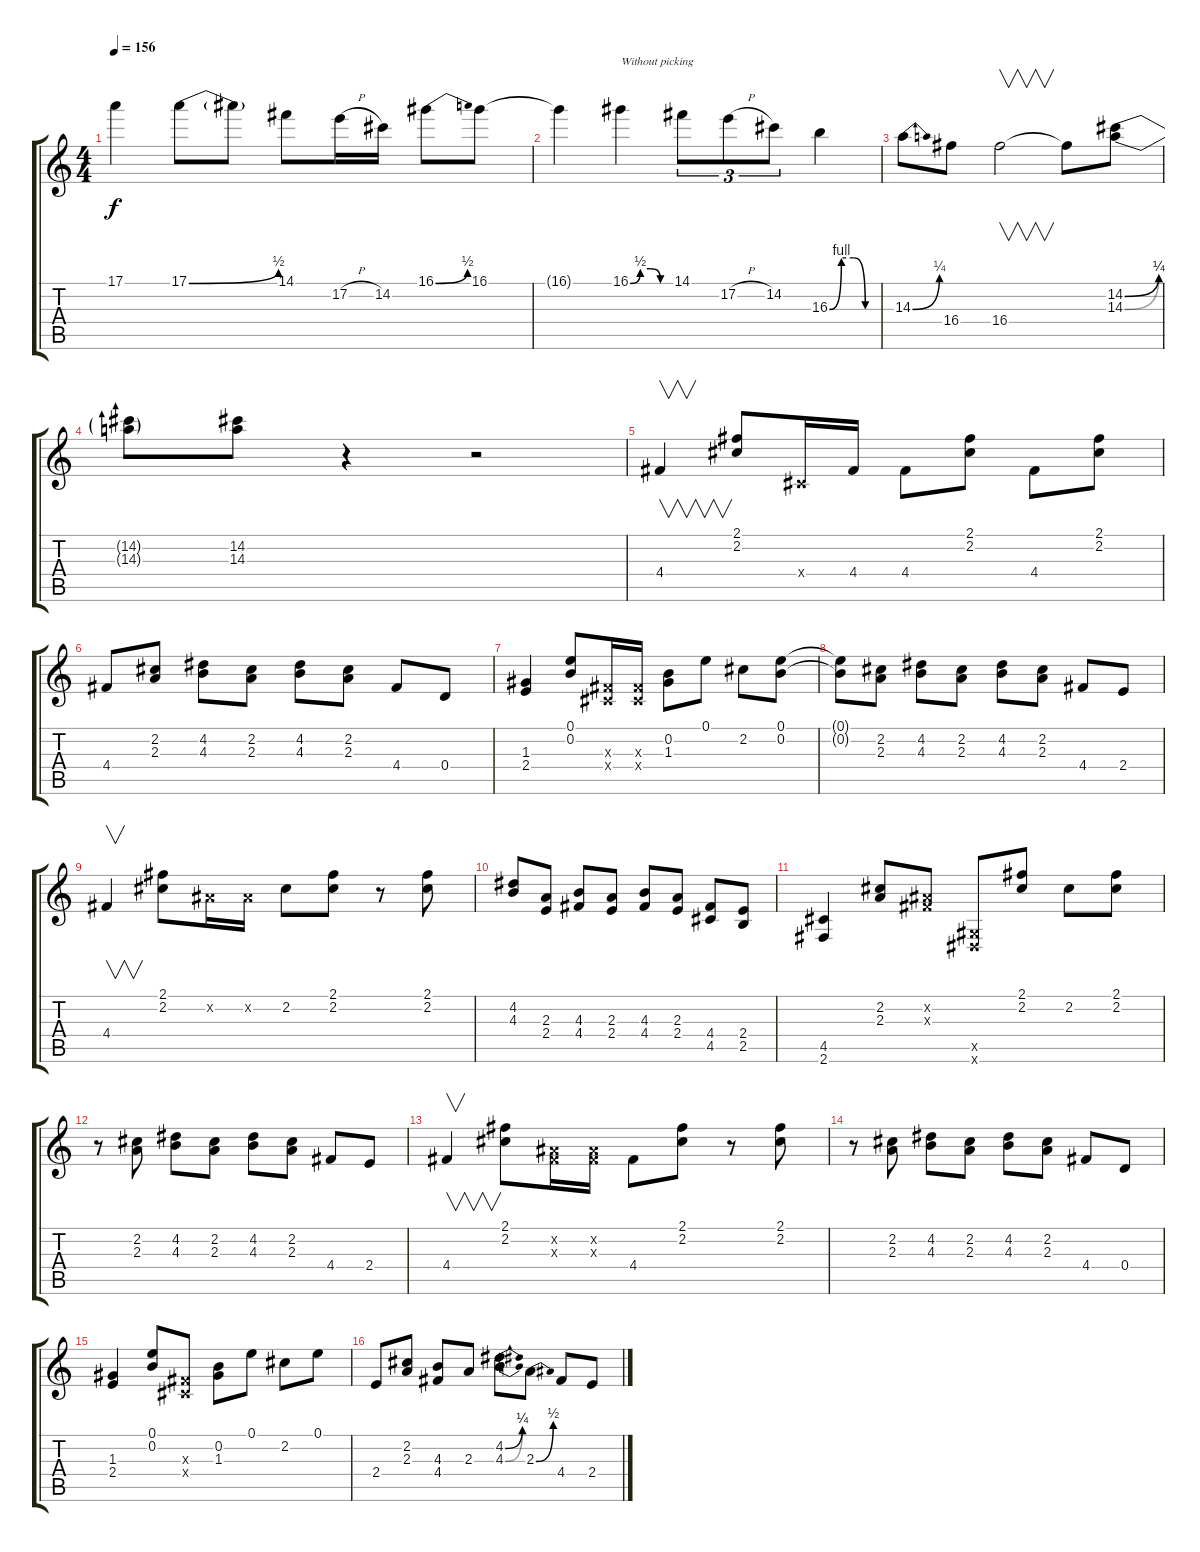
\track "" {instrument overdrivenguitar}
\staff {score tabs}
\tuning (E4 B3 G3 D3 A2 E2) {hide}
\ts (4 4)
\tempo 156
\clef g2
\ks c
17.1{t}.4{dy f} 17.1{be (bend 0 0 60 2)}.8 17.1{t}.8 14.1.8 17.2{h}.16 14.2.16 16.1{be (bend 0 0 60 2)}.8 16.1.8 |
16.1{t}.4 16.1{be (custom 0 0 15 2 30 2 45 0 60 0)}.4{txt "Without picking"} 14.1.8{tu (3 2)} 17.2{h}.8{tu (3 2)} 14.2.8{tu (3 2)} 16.3{be (custom 0 0 15 4 30 4 45 0 60 0)}.4 |
14.3{be (bend 0 0 60 1)}.8 16.4.8 16.4.2{v} 16.4{t}.8 (14.2{be (bend 0 0 60 1)} 14.3{be (bend 0 0 60 1)}).8 |
(14.2{t} 14.3{t}).8 (14.2 14.3).8 r.4 r.2 |
4.4.4{v} (2.1 2.2).8 -1.4{x}.16 4.4.16 4.4.8 (2.1 2.2).8 4.4.8 (2.1 2.2).8 |
4.4.8 (2.2 2.3).8 (4.2 4.3).8 (2.2 2.3).8 (4.2 4.3).8 (2.2 2.3).8 4.4.8 0.4.8 |
(1.3 2.4).4 (0.1 0.2).8 (-1.3{x} -1.4{x}).16 (-1.3{x} -1.4{x}).16 (0.2 1.3).8 0.1.8 2.2.8 (0.1 0.2).8 |
(0.1{t} 0.2{t}).8 (2.2 2.3).8 (4.2 4.3).8 (2.2 2.3).8 (4.2 4.3).8 (2.2 2.3).8 4.4.8 2.4.8 |
4.4.4{v} (2.1 2.2).8 -1.2{x}.16 -1.2{x}.16 2.2.8 (2.1 2.2).8 r.8 (2.1 2.2).8 |
(4.2 4.3).8 (2.3 2.4).8 (4.3 4.4).8 (2.3 2.4).8 (4.3 4.4).8 (2.3 2.4).8 (4.4 4.5).8 (2.4 2.5).8 |
(4.5 2.6).4 (2.2 2.3).8 (-1.2{x} -1.3{x}).8 (-1.5{x} -1.6{x}).8 (2.1 2.2).8 2.2.8 (2.1 2.2).8 |
r.8 (2.2 2.3).8 (4.2 4.3).8 (2.2 2.3).8 (4.2 4.3).8 (2.2 2.3).8 4.4.8 2.4.8 |
4.4.4{v} (2.1 2.2).8 (-1.2{x} -1.3{x}).16 (-1.2{x} -1.3{x}).16 4.4.8 (2.1 2.2).8 r.8 (2.1 2.2).8 |
r.8 (2.2 2.3).8 (4.2 4.3).8 (2.2 2.3).8 (4.2 4.3).8 (2.2 2.3).8 4.4.8 0.4.8 |
(1.3 2.4).4 (0.1 0.2).8 (-1.3{x} -1.4{x}).8 (0.2 1.3).8 0.1.8 2.2.8 0.1.8 |
2.4.8 (2.2 2.3).8 (4.3 4.4).8 2.3.8 (4.2{be (bend 0 0 60 1)} 4.3{be (bend 0 0 60 1)}).8 2.3{be (bend 0 0 60 2)}.8 4.4.8 2.4.8
